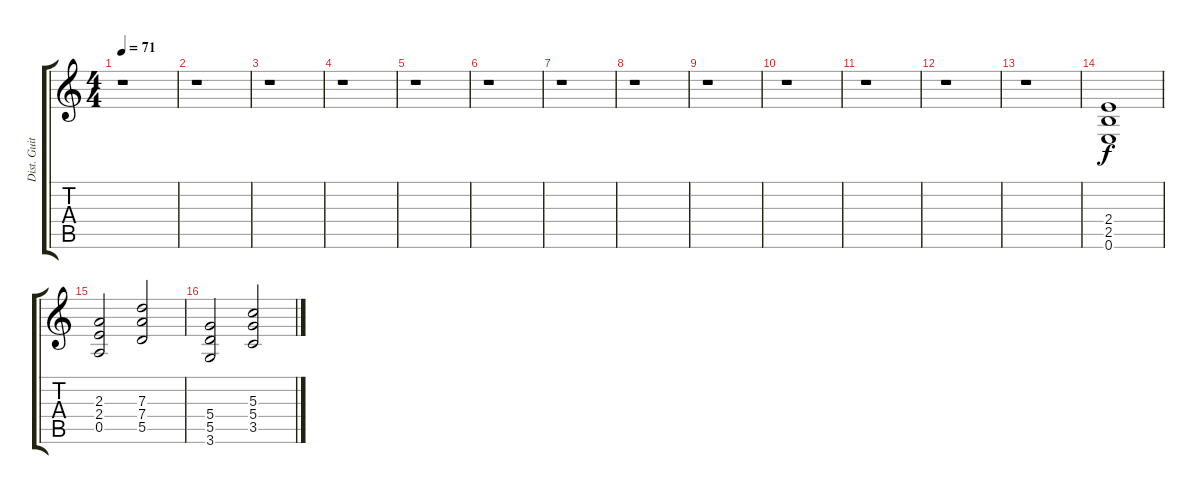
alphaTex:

\track ("Dist. Guitar" "Dist. Guit") {instrument overdrivenguitar}
\staff {score tabs}
\tuning (E4 B3 G3 D3 A2 E2) {hide}
\ts (4 4)
\tempo 71
\clef g2
\ks c
r.1{dy f} |
r.1 |
r.1 |
r.1 |
r.1 |
r.1 |
r.1 |
r.1 |
r.1 |
r.1 |
r.1 |
r.1 |
r.1 |
(2.4 2.5 0.6).1 |
(2.3 2.4 0.5).2 (7.3 7.4 5.5).2 |
(5.4 5.5 3.6).2 (5.3 5.4 3.5).2
